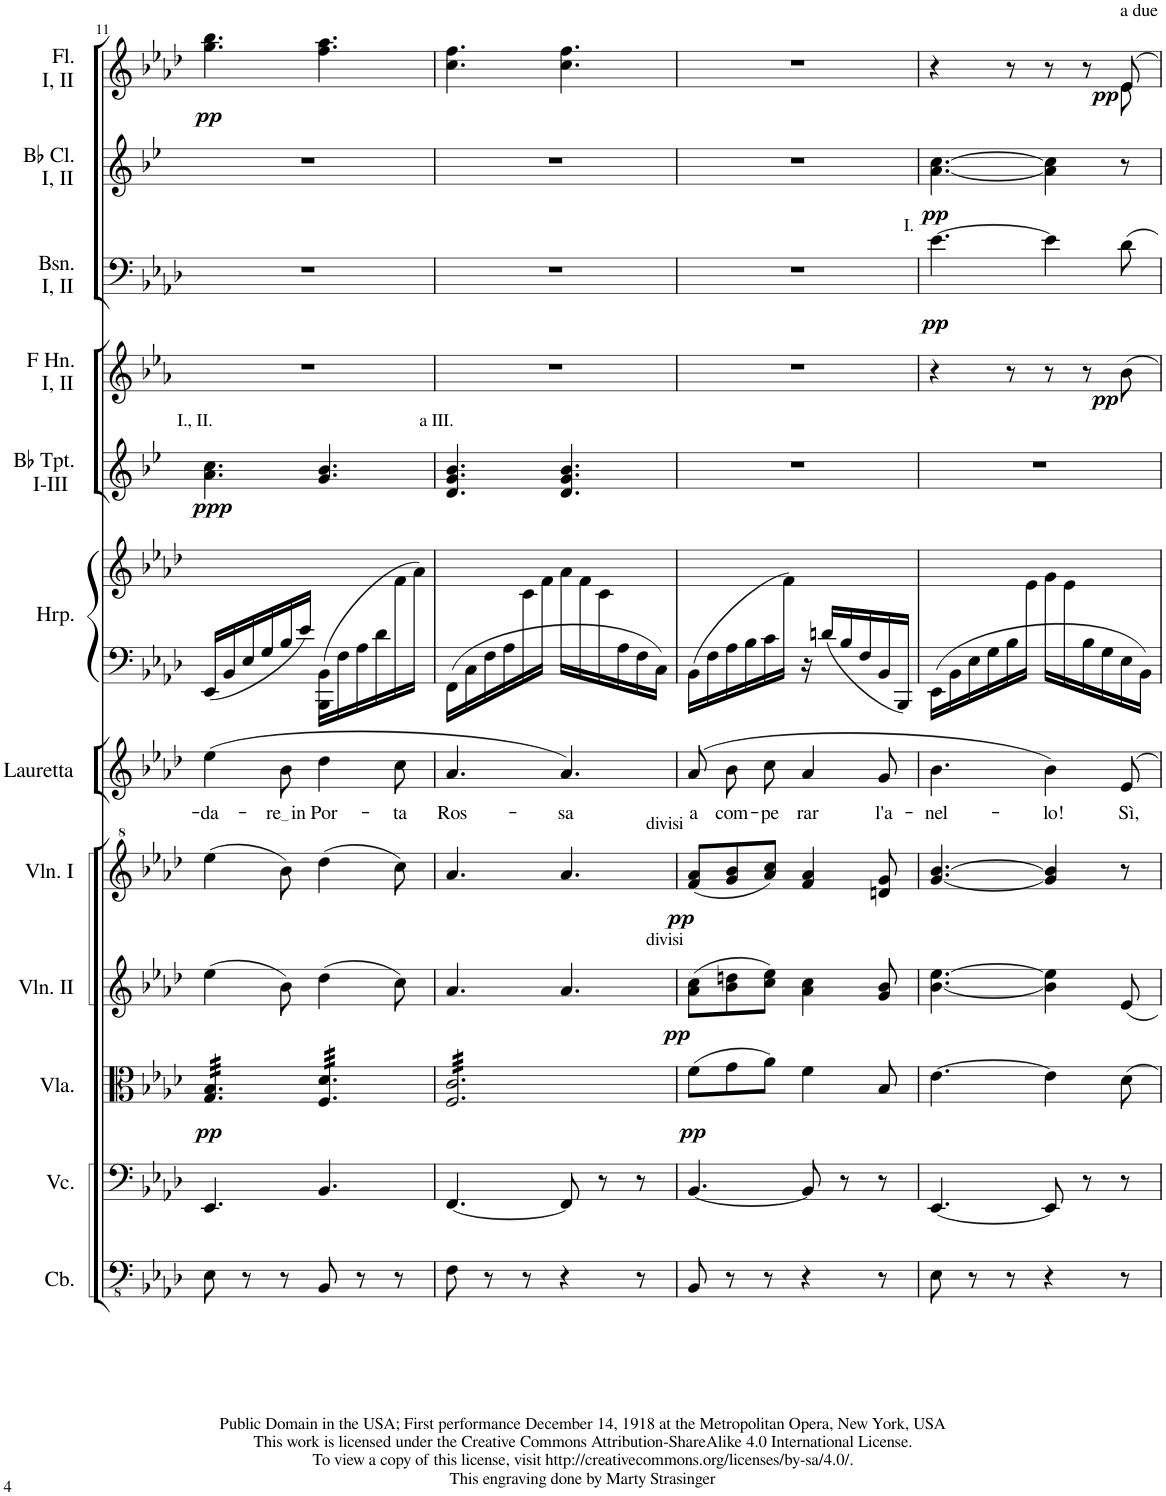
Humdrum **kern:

**kern	**kern	**kern	**dynam	**kern	**dynam	**kern	**dynam	**kern	**text	**kern	**kern	**kern	**dynam	**kern	**dynam	**kern	**dynam	**kern	**dynam	**kern	**dynam
*part12	*part11	*part10	*part10	*part9	*part9	*part8	*part8	*part7	*part7	*part6	*part6	*part5	*part5	*part4	*part4	*part3	*part3	*part2	*part2	*part1	*part1
*staff13	*staff12	*staff11	*staff11	*staff10	*staff10	*staff9	*staff9	*staff8	*staff8	*staff7	*staff6	*staff5	*staff5	*staff4	*staff4	*staff3	*staff3	*staff2	*staff2	*staff1	*staff1
*I"Contrabass	*I"Violoncello	*I"Viola	*	*I"Violin II	*	*I"Violin I	*	*I"Lauretta	*	*I"Harp	*	*I"Bb Trumpet I, II, III	*	*I"Horn in F I, II	*	*I"Bassoon I, II	*	*I"Bb Clarinet I, II	*	*I"Flute I, II	*
*I'Cb.	*I'Vc.	*I'Vla.	*	*I'Vln. II	*	*I'Vln. I	*	*I'Lauretta	*	*I'Hrp.	*	*I'Bb Tpt. I-III	*	*	*	*I'Bsn. I, II	*	*I'Bb Cl. I, II	*	*I'Fl. I, II	*
!!LO:PB:g=z
*clefFv4	*clefF4	*clefC3	*	*clefG2	*	*clefG^2	*	*clefG2	*	*clefF4	*clefG2	*clefG2	*	*clefG2	*	*clefF4	*	*clefG2	*	*clefG2	*
*	*	*	*	*	*	*	*	*	*	*	*	*Trd1c2	*	*Trd4c7	*	*	*	*Trd1c2	*	*	*
*k[b-e-a-d-]	*k[b-e-a-d-]	*k[b-e-a-d-]	*	*k[b-e-a-d-]	*	*k[b-e-a-d-]	*	*k[b-e-a-d-]	*	*k[b-e-a-d-]	*k[b-e-a-d-]	*k[b-e-]	*	*k[b-e-a-]	*	*k[b-e-a-d-]	*	*k[b-e-]	*	*k[b-e-a-d-]	*
*M6/8	*M6/8	*M6/8	*	*M6/8	*	*M6/8	*	*M6/8	*	*M6/8	*M6/8	*M6/8	*	*M6/8	*	*M6/8	*	*M6/8	*	*M6/8	*
=11	=11	=11	=11	=11	=11	=11	=11	=11	=11	=11	=11	=11	=11	=11	=11	=11	=11	=11	=11	=11	=11
!	!	!	!	!	!	!	!	!	!	!	!	!LO:TX:a:t=I., II.	!	!	!	!	!	!	!	!	!
!	!	!	!LO:DY:b	!	!	!	!	!	!LO:LY:b	!	!	!	!LO:DY:b	!	!	!	!	!	!	!	!LO:DY:b
*	*	*	*	*	*	*	*	*	*	*	*^	*	*	*	*	*	*	*	*	*	*
8EE-\	4.EE-/	4.G/@32@ 4.B-/@32@	pp	(4ee-\	.	(4eee-\	.	(4ee-\	-da-	16EE-/LL	2.ryy	8ryy	4.a\ 4.cc\	ppp	2.r	.	2.r	.	2.r	.	4.gg\ 4.bb-\	pp
.	.	.	.	.	.	.	.	.	.	16BB-/	.	.	.	.	.	.	.	.	.	.	.	.
*	*	*	*	*	*	*	*	*	*	*	*v	*v	*	*	*	*	*	*	*	*	*	*
8r	.	.	.	.	.	.	.	.	.	16E-/	.	.	.	.	.	.	.	.	.	.	.
.	.	.	.	.	.	.	.	.	.	16G/	.	.	.	.	.	.	.	.	.	.	.
!	!	!	!	!	!	!	!	!	!LO:LY:b	!	!	!	!	!	!	!	!	!	!	!	!
8r	.	.	.	8b-\)	.	8bb-\)	.	8b-\	re in	16B-/	.	.	.	.	.	.	.	.	.	.	.
.	.	.	.	.	.	.	.	.	.	16e-/JJ	.	.	.	.	.	.	.	.	.	.	.
!	!	!	!	!	!	!	!	!	!LO:LY:b	!	!	!	!	!	!	!	!	!	!	!	!
8BBB-/	4.BB-/	4.F/@32@ 4.d-/@32@	.	(4dd-\	.	(4ddd-\	.	4dd-\	Por-	(16BBB-\ 16BB-\LL	.	4.g/ 4.b-/	.	.	.	.	.	.	.	4.ff\ 4.aa-\	.
.	.	.	.	.	.	.	.	.	.	16F\	.	.	.	.	.	.	.	.	.	.	.
8r	.	.	.	.	.	.	.	.	.	16A-\	.	.	.	.	.	.	.	.	.	.	.
.	.	.	.	.	.	.	.	.	.	16d-\	.	.	.	.	.	.	.	.	.	.	.
!	!	!	!	!	!	!	!	!	!LO:LY:b	!	!	!	!	!	!	!	!	!	!	!	!
*	*	*	*	*	*	*	*	*	*	*	*^	*	*	*	*	*	*	*	*	*	*
8r	.	.	.	8cc\)	.	8ccc\)	.	8cc\	-ta	8ryy	.	16f\	.	.	.	.	.	.	.	.	.	.
.	.	.	.	.	.	.	.	.	.	.	.	16a-\JJ)	.	.	.	.	.	.	.	.	.	.
=12	=12	=12	=12	=12	=12	=12	=12	=12	=12	=12	=12	=12	=12	=12	=12	=12	=12	=12	=12	=12	=12	=12
!	!	!	!	!	!	!	!	!	!	!	!	!	!LO:TX:a:t=a III.	!	!	!	!	!	!	!	!	!
!	!	!	!	!	!	!	!	!	!LO:LY:b	!	!	!	!	!	!	!	!	!	!	!	!	!
8FF\	[4.FF/	2.F/@32@ 2.c/@32@	.	4.a-/	.	4.aa-/	.	4.a-/	Ros-	16FF\LL	2.ryy	4ryy	4.d/ 4.g/ 4.b-/	.	2.r	.	2.r	.	2.r	.	4.cc\ 4.ff\	.
.	.	.	.	.	.	.	.	.	.	16C\	.	.	.	.	.	.	.	.	.	.	.	.
8r	.	.	.	.	.	.	.	.	.	16F\	.	.	.	.	.	.	.	.	.	.	.	.
.	.	.	.	.	.	.	.	.	.	16A-\	.	.	.	.	.	.	.	.	.	.	.	.
8r	.	.	.	.	.	.	.	.	.	16ryy	.	16c\	.	.	.	.	.	.	.	.	.	.
.	.	.	.	.	.	.	.	.	.	.	.	16f\JJ	.	.	.	.	.	.	.	.	.	.
!	!	!	!	!	!	!	!	!	!LO:LY:b	!	!	!	!	!	!	!	!	!	!	!	!	!
4r	8FF/]	.	.	4.a-/	.	4.aa-/	.	4.a-/)	-sa	.	.	16a-\LL	4.d/ 4.g/ 4.b-/	.	.	.	.	.	.	.	4.cc\ 4.ff\	.
.	.	.	.	.	.	.	.	.	.	.	.	16f\	.	.	.	.	.	.	.	.	.	.
.	8r	.	.	.	.	.	.	.	.	.	.	16c\	.	.	.	.	.	.	.	.	.	.
.	.	.	.	.	.	.	.	.	.	16A-\	.	8.ryy	.	.	.	.	.	.	.	.	.	.
8r	8r	.	.	.	.	.	.	.	.	16F\	.	.	.	.	.	.	.	.	.	.	.	.
.	.	.	.	.	.	.	.	.	.	16C\JJ	.	.	.	.	.	.	.	.	.	.	.	.
=13	=13	=13	=13	=13	=13	=13	=13	=13	=13	=13	=13	=13	=13	=13	=13	=13	=13	=13	=13	=13	=13	=13
!	!	!	!	!	!	!LO:TX:a:t=divisi	!	!	!	!	!	!	!	!	!	!	!	!	!	!	!	!
!	!	!	!	!LO:TX:a:t=divisi	!	!	!	!	!	!	!	!	!	!	!	!	!	!	!	!	!	!
!	!	!	!LO:DY:b	!	!LO:DY:b	!	!LO:DY:b	!	!LO:LY:b	!	!	!	!	!	!	!	!	!	!	!	!	!
8BBB-/	[4.BB-/	(8f\L	pp	(8a-\ 8cc\L	pp	(8ff/ 8aa-/L	pp	(8a-\L	a	(16BB-\LL	2.ryy	16ryy	2.r	.	2.r	.	2.r	.	2.r	.	2.r	.
*	*	*	*	*	*	*	*	*	*	*	*v	*v	*	*	*	*	*	*	*	*	*	*
.	.	.	.	.	.	.	.	.	.	16F\	.	.	.	.	.	.	.	.	.	.	.
!	!	!	!	!	!	!	!	!	!LO:LY:b	!	!	!	!	!	!	!	!	!	!	!	!
8r	.	8g\	.	8b-\ 8ddn\	.	8gg/ 8bb-/	.	8b-\	com-	16A-\	.	.	.	.	.	.	.	.	.	.	.
.	.	.	.	.	.	.	.	.	.	16B-\	.	.	.	.	.	.	.	.	.	.	.
!	!	!	!	!	!	!	!	!	!LO:LY:b	!	!	!	!	!	!	!	!	!	!	!	!
8r	.	8a-\J)	.	8cc\ 8ee-\J)	.	8aa-/ 8ccc/J)	.	8cc\J	-pe	16c\	.	.	.	.	.	.	.	.	.	.	.
*	*	*	*	*	*	*	*	*	*	*	*^	*	*	*	*	*	*	*	*	*	*
.	.	.	.	.	.	.	.	.	.	16ryy	.	16f\JJ)	.	.	.	.	.	.	.	.	.	.
!	!	!	!	!	!	!	!	!	!LO:LY:b	!	!	!	!	!	!	!	!	!	!	!	!	!
4r	8BB-/]	4f\	.	4a-\ 4cc\	.	4ff/ 4aa-/	.	4a-;</	rar	16r	.	4.ryy	.	.	.	.	.	.	.	.	.	.
.	.	.	.	.	.	.	.	.	.	16dn/LL	.	.	.	.	.	.	.	.	.	.	.	.
.	8r	.	.	.	.	.	.	.	.	16B-/	.	.	.	.	.	.	.	.	.	.	.	.
.	.	.	.	.	.	.	.	.	.	16F/	.	.	.	.	.	.	.	.	.	.	.	.
!	!	!	!	!	!	!	!	!	!LO:LY:b	!	!	!	!	!	!	!	!	!	!	!	!	!
8r	8r	8B-/	.	8g/ 8b-/	.	8ddn/ 8gg/	.	8g;</	l'a-	16BB-/	.	.	.	.	.	.	.	.	.	.	.	.
.	.	.	.	.	.	.	.	.	.	16BBB-/JJ	.	.	.	.	.	.	.	.	.	.	.	.
=14	=14	=14	=14	=14	=14	=14	=14	=14	=14	=14	=14	=14	=14	=14	=14	=14	=14	=14	=14	=14	=14	=14
!	!	!	!	!	!	!	!	!	!	!	!	!	!	!	!	!	!LO:TX:a:t=I.	!	!	!	!	!
!	!	!	!	!	!	!	!	!	!LO:LY:b	!	!	!	!	!	!	!	!	!LO:DY:b	!	!LO:DY:b	!	!
*	*	*	*	*	*	*	*	*	*	*	*	*	*	*	*	*	*	*	*	*	*^	*
8EE-\	[4.EE-/	[4.e-\	.	[4.b-\ [4.ee-\	.	[4.gg/ [4.bb-/	.	4.b-\	-nel-	16EE-\LL	2.ryy	16ryy	2.r	.	4r	.	[4.e-\	pp	[4.a\ [4.cc\	pp	4r	8ryy	.
*	*	*	*	*	*	*	*	*	*	*	*v	*v	*	*	*	*	*	*	*	*	*	*	*
.	.	.	.	.	.	.	.	.	.	16BB-\	.	.	.	.	.	.	.	.	.	.	.	.
*	*	*	*	*	*	*	*	*	*	*	*	*	*	*	*	*	*	*	*	*v	*v	*
8r	.	.	.	.	.	.	.	.	.	16E-\	.	.	.	.	.	.	.	.	.	.	.
.	.	.	.	.	.	.	.	.	.	16G\	.	.	.	.	.	.	.	.	.	.	.
8r	.	.	.	.	.	.	.	.	.	16B-\	.	.	.	8r	.	.	.	.	.	8r	.
*	*	*	*	*	*	*	*	*	*	*	*^	*	*	*	*	*	*	*	*	*	*
.	.	.	.	.	.	.	.	.	.	8.ryy	.	16e-\JJ	.	.	.	.	.	.	.	.	.	.
!	!	!	!	!	!	!	!	!	!LO:LY:b	!	!	!	!	!	!	!	!	!	!	!	!	!
4r	8EE-/]	4e-\]	.	4b-\] 4ee-\]	.	4gg/] 4bb-/]	.	4b-;<\)	-lo!	.	.	16g\LL	.	.	8r	.	4e-\]	.	4a\] 4cc\]	.	8r	.
.	.	.	.	.	.	.	.	.	.	.	.	16e-\	.	.	.	.	.	.	.	.	.	.
.	8r	.	.	.	.	.	.	.	.	16B-\	.	4ryy	.	.	8r	.	.	.	.	.	8r	.
.	.	.	.	.	.	.	.	.	.	16G\	.	.	.	.	.	.	.	.	.	.	.	.
!	!	!	!	!	!	!	!	!	!	!	!	!	!	!	!	!	!	!	!	!	!LO:TX:a:t=a due	!
!	!	!	!	!	!	!	!	!	!LO:LY:b	!	!	!	!	!	!	!LO:DY:b	!	!	!	!	!	!LO:DY:b
*	*	*	*	*	*	*	*	*	*	*	*	*	*	*	*	*	*	*	*	*	*^	*
8r	8r	8d-\	.	8e-/	.	8r	.	8e-;</	Sì,	16E-\	.	.	.	.	8b-\	pp	8d-\	.	8r	.	8e-/	8e-\	pp
.	.	.	.	.	.	.	.	.	.	16BB-\JJ	.	.	.	.	.	.	.	.	.	.	.	.	.
*	*	*	*	*	*	*	*	*	*	*	*v	*v	*	*	*	*	*	*	*	*	*v	*v	*
=	=	=	=	=	=	=	=	=	=	=	=	=	=	=	=	=	=	=	=	=	=
*-	*-	*-	*-	*-	*-	*-	*-	*-	*-	*-	*-	*-	*-	*-	*-	*-	*-	*-	*-	*-	*-
